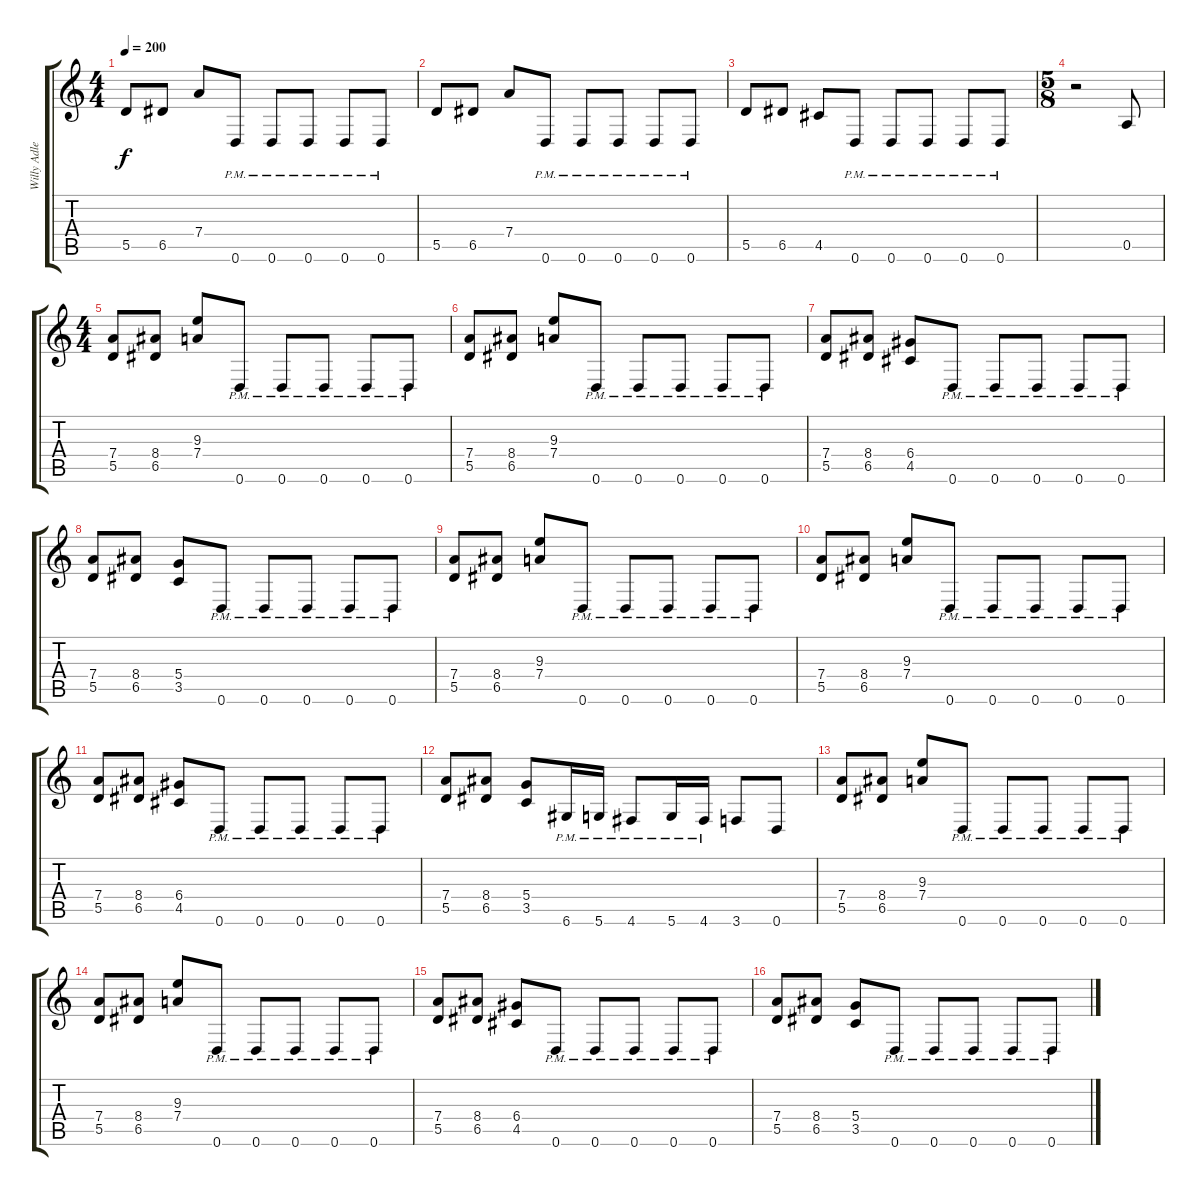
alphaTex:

\track ("Willy Adler" "Willy Adle") {instrument distortionguitar}
\staff {score tabs}
\tuning (E4 B3 G3 D3 A2 D2) {hide}
\ts (4 4)
\tempo 200
\clef g2
\ks c
5.5.8{dy f} 6.5.8 7.4.8 0.6{pm}.8 0.6{pm}.8 0.6{pm}.8 0.6{pm}.8 0.6{pm}.8 |
5.5.8 6.5.8 7.4.8 0.6{pm}.8 0.6{pm}.8 0.6{pm}.8 0.6{pm}.8 0.6{pm}.8 |
5.5.8 6.5.8 4.5.8 0.6{pm}.8 0.6{pm}.8 0.6{pm}.8 0.6{pm}.8 0.6{pm}.8 |
\ts (5 8)
r.2 0.5.8 |
\ts (4 4)
(7.4 5.5).8 (8.4 6.5).8 (9.3 7.4).8 0.6{pm}.8 0.6{pm}.8 0.6{pm}.8 0.6{pm}.8 0.6{pm}.8 |
(7.4 5.5).8 (8.4 6.5).8 (9.3 7.4).8 0.6{pm}.8 0.6{pm}.8 0.6{pm}.8 0.6{pm}.8 0.6{pm}.8 |
(7.4 5.5).8 (8.4 6.5).8 (6.4 4.5).8 0.6{pm}.8 0.6{pm}.8 0.6{pm}.8 0.6{pm}.8 0.6{pm}.8 |
(7.4 5.5).8{txt ""} (8.4 6.5).8 (5.4 3.5).8 0.6{pm}.8 0.6{pm}.8 0.6{pm}.8 0.6{pm}.8 0.6{pm}.8 |
(7.4 5.5).8 (8.4 6.5).8 (9.3 7.4).8 0.6{pm}.8 0.6{pm}.8 0.6{pm}.8 0.6{pm}.8 0.6{pm}.8 |
(7.4 5.5).8 (8.4 6.5).8 (9.3 7.4).8 0.6{pm}.8 0.6{pm}.8 0.6{pm}.8 0.6{pm}.8 0.6{pm}.8 |
(7.4 5.5).8 (8.4 6.5).8 (6.4 4.5).8 0.6{pm}.8 0.6{pm}.8 0.6{pm}.8 0.6{pm}.8 0.6{pm}.8 |
(7.4 5.5).8 (8.4 6.5).8 (5.4 3.5).8 6.6{pm}.16 5.6{pm}.16 4.6{pm}.8 5.6{pm}.16 4.6{pm}.16 3.6.8 0.6.8 |
(7.4 5.5).8 (8.4 6.5).8 (9.3 7.4).8 0.6{pm}.8 0.6{pm}.8 0.6{pm}.8 0.6{pm}.8 0.6{pm}.8 |
(7.4 5.5).8 (8.4 6.5).8 (9.3 7.4).8 0.6{pm}.8 0.6{pm}.8 0.6{pm}.8 0.6{pm}.8 0.6{pm}.8 |
(7.4 5.5).8 (8.4 6.5).8 (6.4 4.5).8 0.6{pm}.8 0.6{pm}.8 0.6{pm}.8 0.6{pm}.8 0.6{pm}.8 |
(7.4 5.5).8 (8.4 6.5).8 (5.4 3.5).8 0.6{pm}.8 0.6{pm}.8 0.6{pm}.8 0.6{pm}.8 0.6{pm}.8
